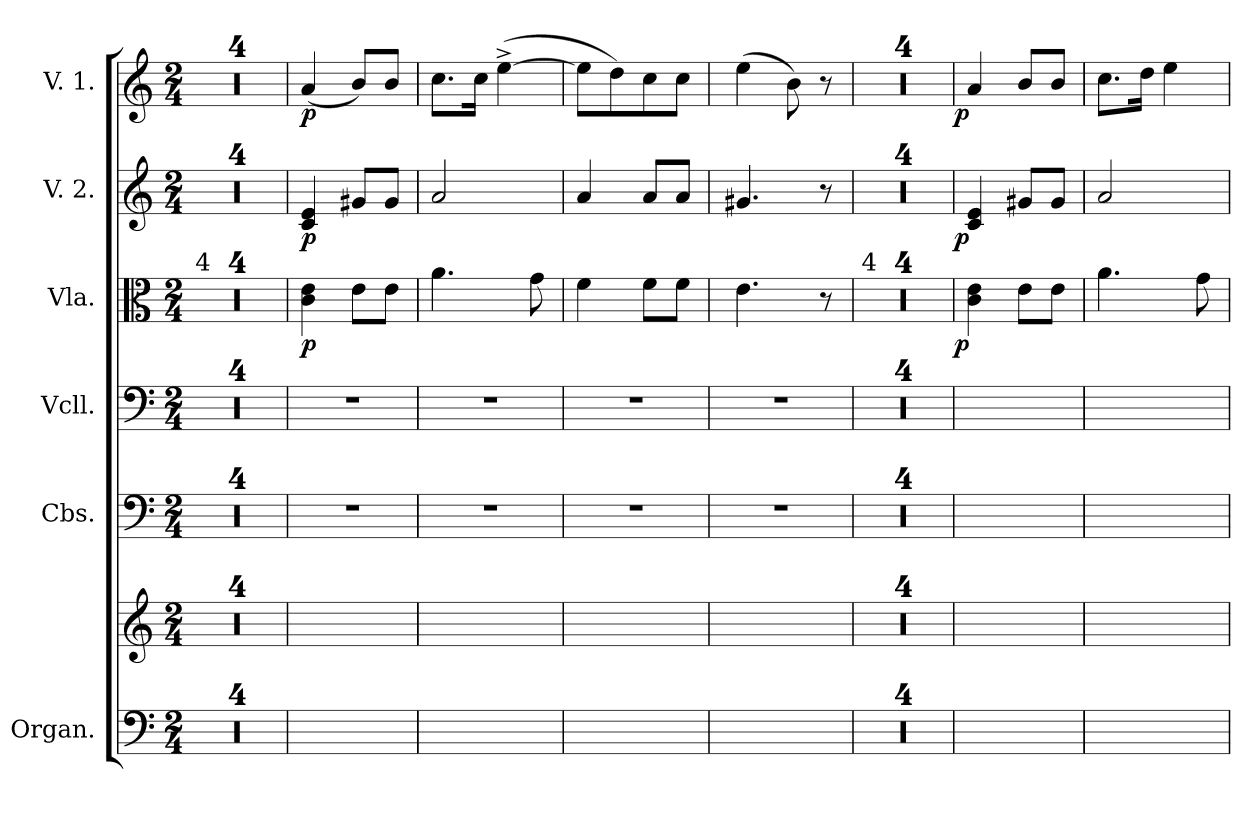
**kern	**kern	**kern	**kern	**kern	**dynam	**kern	**dynam	**kern	**dynam
*part6	*part6	*part5	*part4	*part3	*part3	*part2	*part2	*part1	*part1
*staff7	*staff6	*staff5	*staff4	*staff3	*staff3	*staff2	*staff2	*staff1	*staff1
*I"Organ.	*	*I"Cbs.	*I"Vcll.	*I"Vla.	*	*I"V. 2.	*	*I"V. 1.	*
*	*	*	*	*I'Vla	*	*I'V	*	*I'V	*
*clefF4	*clefG2	*clefF4	*clefF4	*clefC3	*	*clefG2	*	*clefG2	*
*k[]	*k[]	*k[]	*k[]	*k[]	*	*k[]	*	*k[]	*
!!LO:TX:omd:t=Andantino.
*M2/4	*M2/4	*M2/4	*M2/4	*M2/4	*	*M2/4	*	*M2/4	*
=1	=1	=1	=1	=1	=1	=1	=1	=1	=1
!	!	!	!	!LO:TX:a:t=4	!	!	!	!	!
2ryy	2ryy	2r	2r	2r	.	2r	.	2r	.
=2	=2	=2	=2	=2	=2	=2	=2	=2	=2
2ryy	2ryy	2r	2r	2r	.	2r	.	2r	.
=3	=3	=3	=3	=3	=3	=3	=3	=3	=3
2ryy	2ryy	2r	2r	2r	.	2r	.	2r	.
=4	=4	=4	=4	=4	=4	=4	=4	=4	=4
2ryy	2ryy	2r	2r	2r	.	2r	.	2r	.
=5	=5	=5	=5	=5	=5	=5	=5	=5	=5
2ryy	2ryy	2r	2r	4c\ 4e\	p	4c/ 4e/	p	(4a/	p
.	.	.	.	8e\L	.	8g#X/L	.	8b/L)	.
.	.	.	.	8e\J	.	8g#/J	.	8b/J	.
=6	=6	=6	=6	=6	=6	=6	=6	=6	=6
2ryy	2ryy	2r	2r	4.a\	.	2a/	.	8.cc\L	.
.	.	.	.	.	.	.	.	16cc\Jk	.
.	.	.	.	.	.	.	.	([4ee^\	.
.	.	.	.	8g\	.	.	.	.	.
=7	=7	=7	=7	=7	=7	=7	=7	=7	=7
2ryy	2ryy	2r	2r	4f\	.	4a/	.	8ee\L]	.
.	.	.	.	.	.	.	.	8dd\)	.
.	.	.	.	8f\L	.	8a/L	.	8cc\	.
.	.	.	.	8f\J	.	8a/J	.	8cc\J	.
=8	=8	=8	=8	=8	=8	=8	=8	=8	=8
2ryy	2ryy	2r	2r	4.e\	.	4.g#X/	.	(4ee\	.
.	.	.	.	.	.	.	.	8b\)	.
.	.	.	.	8r	.	8r	.	8r	.
=9	=9	=9	=9	=9	=9	=9	=9	=9	=9
!	!	!	!	!LO:TX:a:t=4	!	!	!	!	!
2ryy	2ryy	2r	2r	2r	.	2r	.	2r	.
=10	=10	=10	=10	=10	=10	=10	=10	=10	=10
2ryy	2ryy	2r	2r	2r	.	2r	.	2r	.
=11	=11	=11	=11	=11	=11	=11	=11	=11	=11
2ryy	2ryy	2r	2r	2r	.	2r	.	2r	.
=12	=12	=12	=12	=12	=12	=12	=12	=12	=12
2ryy	2ryy	2r	2r	2r	.	2r	.	2r	.
=13	=13	=13	=13	=13	=13	=13	=13	=13	=13
!	!	!	!	!	!LO:DY:rj	!	!LO:DY:rj	!	!LO:DY:rj
2ryy	2ryy	2ryy	2ryy	4c\ 4e\	p	4c/ 4e/	p	4a/	p
.	.	.	.	8e\L	.	8g#X/L	.	8b/L	.
.	.	.	.	8e\J	.	8g#/J	.	8b/J	.
=14	=14	=14	=14	=14	=14	=14	=14	=14	=14
2ryy	2ryy	2ryy	2ryy	4.a\	.	2a/	.	8.cc\L	.
.	.	.	.	.	.	.	.	16dd\Jk	.
.	.	.	.	.	.	.	.	4ee\	.
.	.	.	.	8g\	.	.	.	.	.
=	=	=	=	=	=	=	=	=	=
*-	*-	*-	*-	*-	*-	*-	*-	*-	*-
